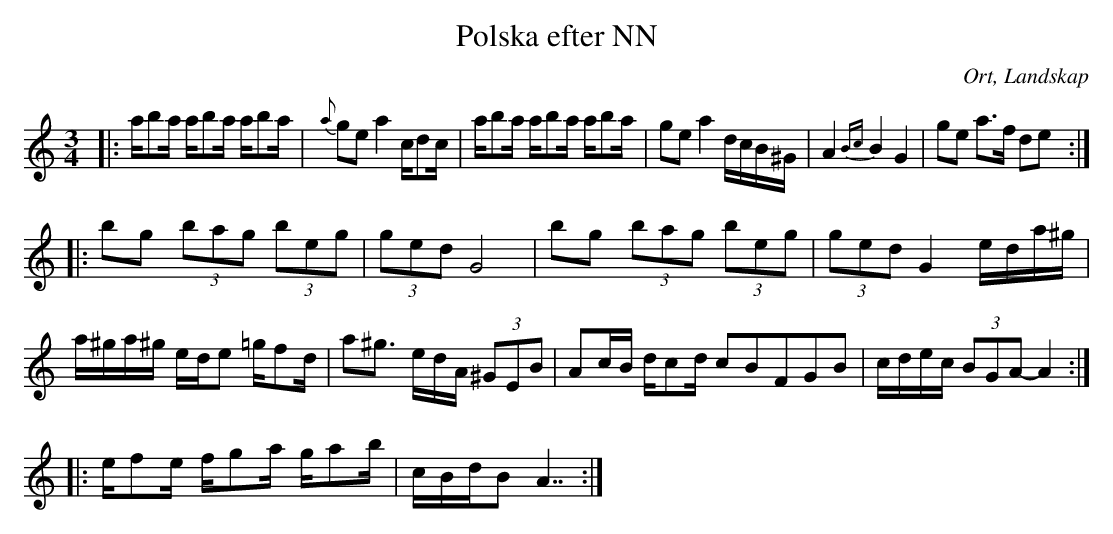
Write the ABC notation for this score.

X:1
T:Polska efter NN
O:Ort, Landskap
M:3/4
L:1/8
K:C
|: a/ba/ a/ba/ a/ba/|{a}ge a2 c/dc/| a/ba/ a/ba/ a/ba/ | ge a2 d/c/B/^G/| A2 {Bc}B2 G2 | ge a>f de:|
|:bg (3bag (3beg| (3ged G4 |bg (3bag (3beg| (3ged G2 e/d/a/^g/| a/^g/a/^g/ e/d/e =g/fd/ |a^g3/2 /e/d/A/ (3^GEB| Ac/B/ d/cd/ c2/5B2/5F2/5G2/5B2/5|  c/d/e/c/ (3BGA-A2 :|
|:e/fe/ f/ga/ g/ab/ | c/B/d/B A7/2:|
